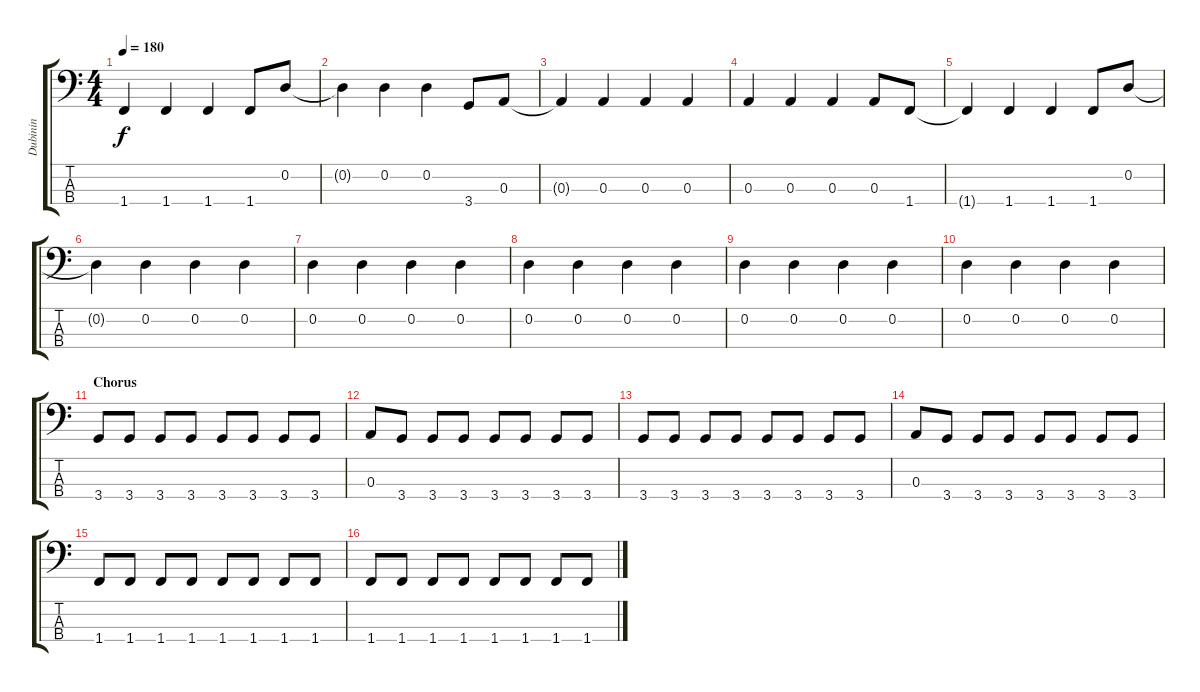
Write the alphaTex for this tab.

\track ("Dubinin" "Dubinin") {instrument electricbassfinger}
\staff {score tabs}
\tuning (G2 D2 A1 E1) {hide}
\ts (4 4)
\tempo 180
\clef f4
\ks c
1.4{t}.4{dy f} 1.4.4 1.4.4 1.4.8 0.2.8 |
0.2{t}.4 0.2.4 0.2.4 3.4.8 0.3.8 |
0.3{t}.4 0.3.4 0.3.4 0.3.4 |
0.3.4 0.3.4 0.3.4 0.3.8 1.4.8 |
1.4{t}.4 1.4.4 1.4.4 1.4.8 0.2.8 |
0.2{t}.4 0.2.4 0.2.4 0.2.4 |
0.2.4 0.2.4 0.2.4 0.2.4 |
0.2.4 0.2.4 0.2.4 0.2.4 |
0.2.4 0.2.4 0.2.4 0.2.4 |
0.2.4 0.2.4 0.2.4 0.2.4 |
\section ("" "Chorus")
3.4.8 3.4.8 3.4.8 3.4.8 3.4.8 3.4.8 3.4.8 3.4.8 |
0.3.8 3.4.8 3.4.8 3.4.8 3.4.8 3.4.8 3.4.8 3.4.8 |
3.4.8 3.4.8 3.4.8 3.4.8 3.4.8 3.4.8 3.4.8 3.4.8 |
0.3.8 3.4.8 3.4.8 3.4.8 3.4.8 3.4.8 3.4.8 3.4.8 |
1.4.8 1.4.8 1.4.8 1.4.8 1.4.8 1.4.8 1.4.8 1.4.8 |
1.4.8 1.4.8 1.4.8 1.4.8 1.4.8 1.4.8 1.4.8 1.4.8
